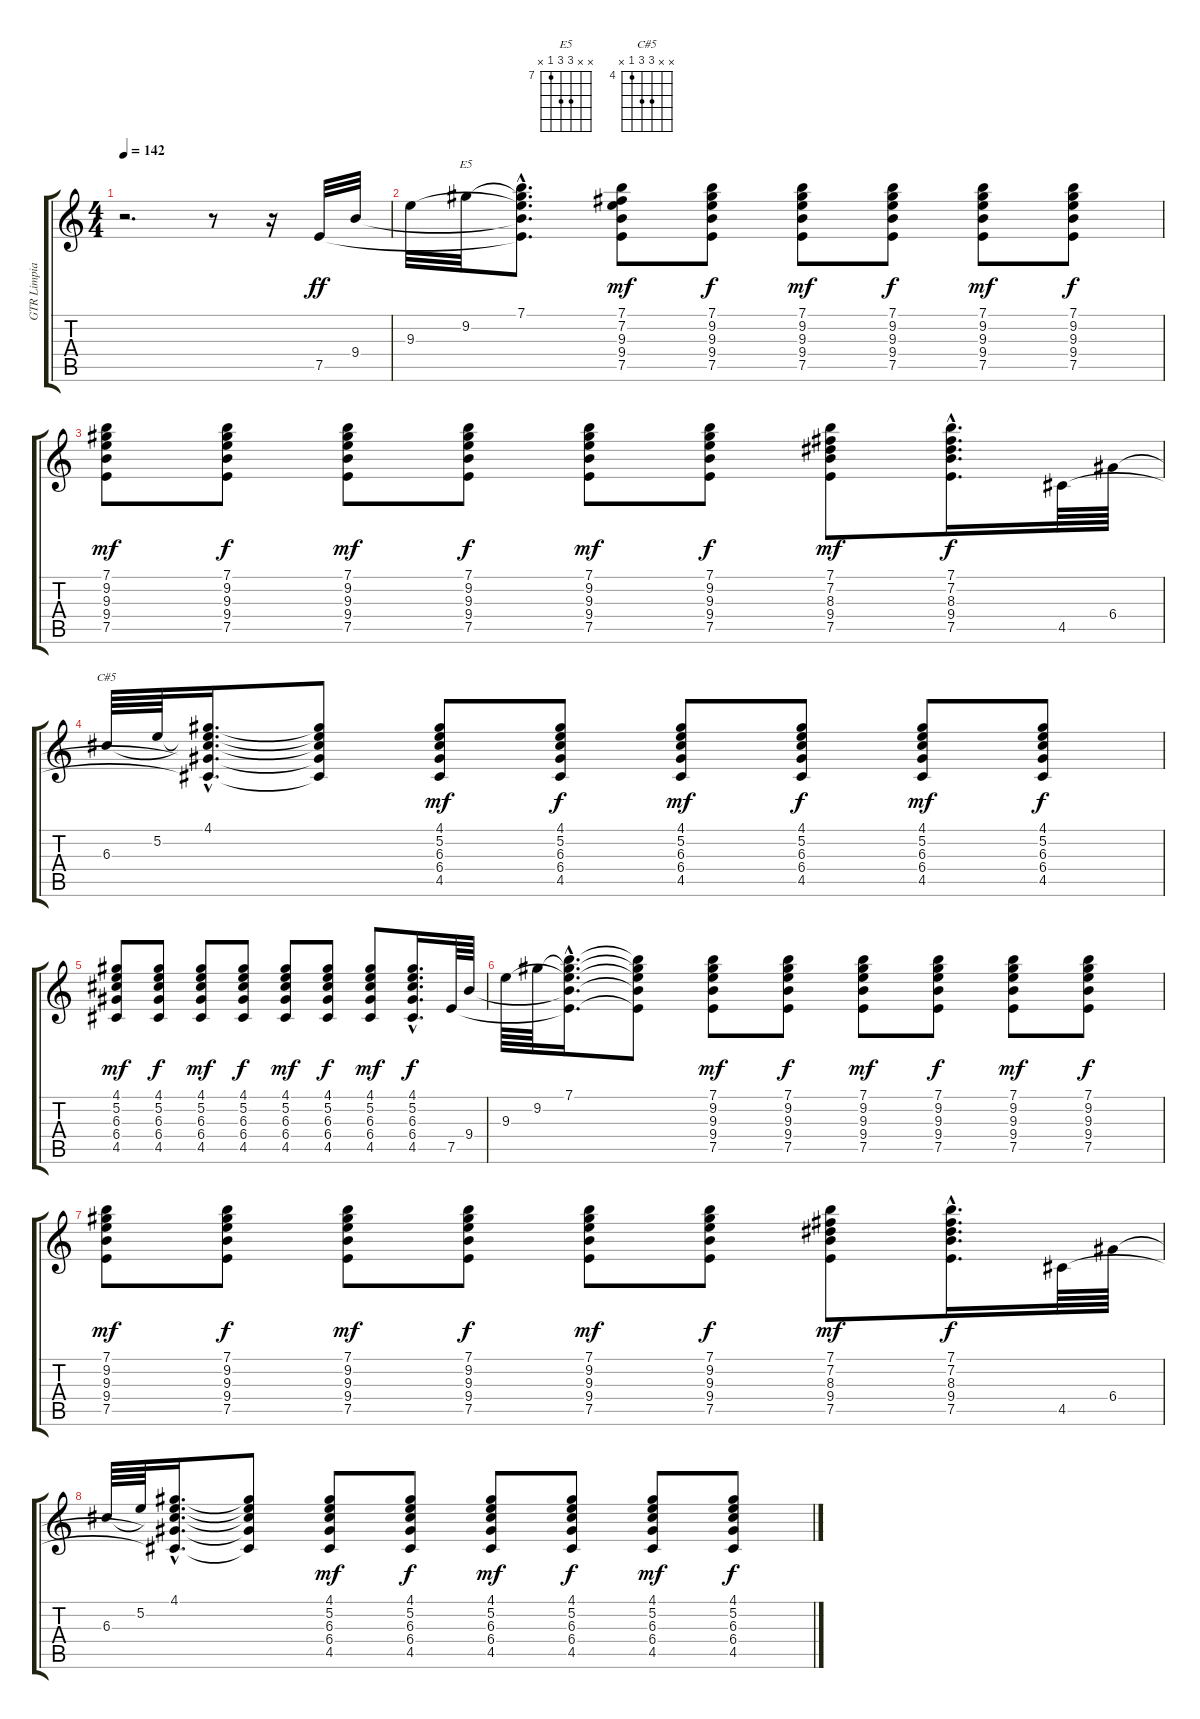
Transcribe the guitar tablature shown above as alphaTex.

\track ("GTR Limpia" "GTR Limpia") {instrument acousticguitarsteel}
\staff {score tabs}
\tuning (E4 B3 G3 D3 A2 E2) {hide}
\chord ("E5" x x 9 9 7 x) {firstfret 7}
\chord ("C#5" x x 6 6 4 x) {firstfret 4}
\ts (4 4)
\tempo 142
\clef g2
\ks c
r.2{d dy ff instrument acousticguitarsteel} r.8 r.16 7.5.32 9.4.32 |
9.3.32 9.2.32{ch "E5"} (7.1{hac} 9.2{hac t} 9.3{hac t} 9.4{hac t} 7.5{hac t}).8{d} (7.1 7.2 9.3 9.4 7.5).8{dy mf} (7.1 9.2 9.3 9.4 7.5).8{dy f} (7.1 9.2 9.3 9.4 7.5).8{dy mf} (7.1 9.2 9.3 9.4 7.5).8{dy f} (7.1 9.2 9.3 9.4 7.5).8{dy mf} (7.1 9.2 9.3 9.4 7.5).8{dy f} |
(7.1 9.2 9.3 9.4 7.5).8{dy mf} (7.1 9.2 9.3 9.4 7.5).8{dy f} (7.1 9.2 9.3 9.4 7.5).8{dy mf} (7.1 9.2 9.3 9.4 7.5).8{dy f} (7.1 9.2 9.3 9.4 7.5).8{dy mf} (7.1 9.2 9.3 9.4 7.5).8{dy f} (7.1 7.2 8.3 9.4 7.5).8{dy mf} (7.1{hac} 7.2{hac} 8.3{hac} 9.4{hac} 7.5{hac}).16{d dy f} 4.5.64 6.4.64 |
6.3.64{ch "C#5"} 5.2.64 (4.1{hac} 5.2{hac t} 6.3{hac t} 6.4{hac t} 4.5{hac t}).16{d} (4.1{t} 5.2{t} 6.3{t} 6.4{t} 4.5{t}).8 (4.1 5.2 6.3 6.4 4.5).8{dy mf} (4.1 5.2 6.3 6.4 4.5).8{dy f} (4.1 5.2 6.3 6.4 4.5).8{dy mf} (4.1 5.2 6.3 6.4 4.5).8{dy f} (4.1 5.2 6.3 6.4 4.5).8{dy mf} (4.1 5.2 6.3 6.4 4.5).8{dy f} |
(4.1 5.2 6.3 6.4 4.5).8{dy mf} (4.1 5.2 6.3 6.4 4.5).8{dy f} (4.1 5.2 6.3 6.4 4.5).8{dy mf} (4.1 5.2 6.3 6.4 4.5).8{dy f} (4.1 5.2 6.3 6.4 4.5).8{dy mf} (4.1 5.2 6.3 6.4 4.5).8{dy f} (4.1 5.2 6.3 6.4 4.5).8{dy mf} (4.1{hac} 5.2{hac} 6.3{hac} 6.4{hac} 4.5{hac}).16{d dy f} 7.5.64 9.4.64 |
9.3.64 9.2.64 (7.1{hac} 9.2{hac t} 9.3{hac t} 9.4{hac t} 7.5{hac t}).16{d} (7.1{t} 9.2{t} 9.3{t} 9.4{t} 7.5{t}).8 (7.1 9.2 9.3 9.4 7.5).8{dy mf} (7.1 9.2 9.3 9.4 7.5).8{dy f} (7.1 9.2 9.3 9.4 7.5).8{dy mf} (7.1 9.2 9.3 9.4 7.5).8{dy f} (7.1 9.2 9.3 9.4 7.5).8{dy mf} (7.1 9.2 9.3 9.4 7.5).8{dy f} |
(7.1 9.2 9.3 9.4 7.5).8{dy mf} (7.1 9.2 9.3 9.4 7.5).8{dy f} (7.1 9.2 9.3 9.4 7.5).8{dy mf} (7.1 9.2 9.3 9.4 7.5).8{dy f} (7.1 9.2 9.3 9.4 7.5).8{dy mf} (7.1 9.2 9.3 9.4 7.5).8{dy f} (7.1 7.2 8.3 9.4 7.5).8{dy mf} (7.1{hac} 7.2{hac} 8.3{hac} 9.4{hac} 7.5{hac}).16{d dy f} 4.5.64 6.4.64 |
6.3.64 5.2.64 (4.1{hac} 5.2{hac t} 6.3{hac t} 6.4{hac t} 4.5{hac t}).16{d} (4.1{t} 5.2{t} 6.3{t} 6.4{t} 4.5{t}).8 (4.1 5.2 6.3 6.4 4.5).8{dy mf} (4.1 5.2 6.3 6.4 4.5).8{dy f} (4.1 5.2 6.3 6.4 4.5).8{dy mf} (4.1 5.2 6.3 6.4 4.5).8{dy f} (4.1 5.2 6.3 6.4 4.5).8{dy mf} (4.1 5.2 6.3 6.4 4.5).8{dy f}
